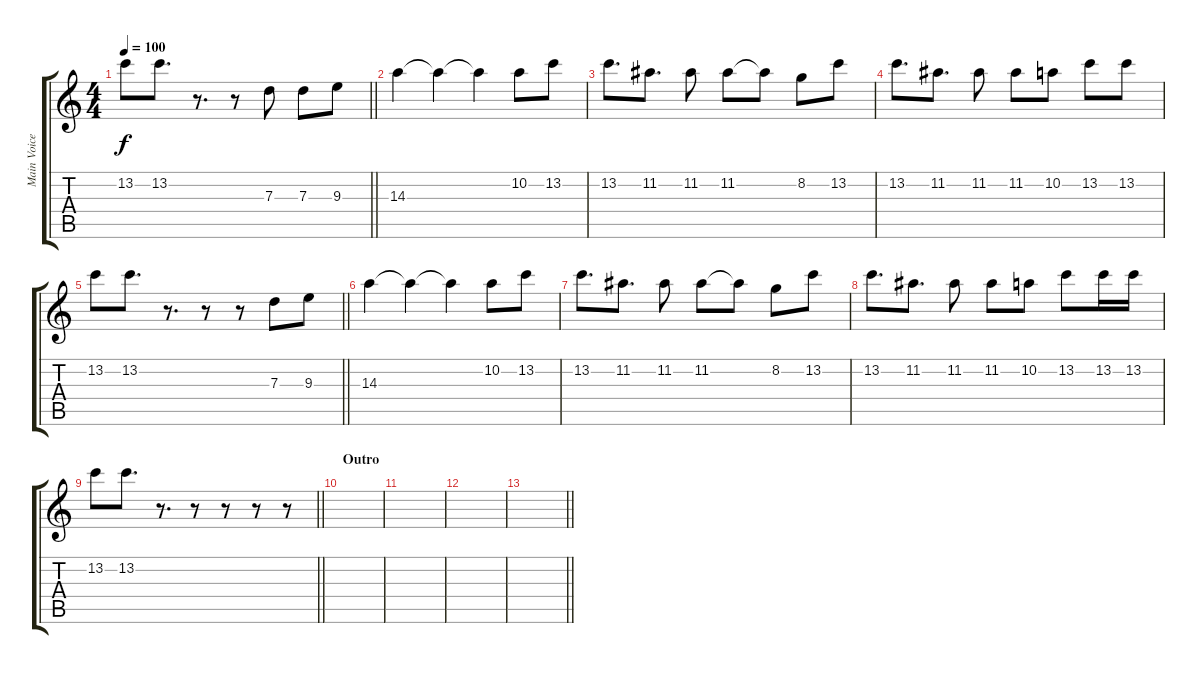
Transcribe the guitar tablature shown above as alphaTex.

\track ("Main Voice" "Main Voice") {instrument acousticguitarsteel}
\staff {score tabs}
\tuning (E4 B3 G3 D3 A2 E2) {hide}
\ts (4 4)
\tempo 100
\clef g2
\barLineRight lightlight
\ks c
13.2.8{dy f} 13.2.8{d} r.8{d} r.8 7.3.8 7.3.8 9.3.8 |
14.3.4 14.3{t}.4 14.3{t}.4 10.2.8 13.2.8 |
13.2.8{d} 11.2.8{d} 11.2.8 11.2.8 11.2{t}.8 8.2.8 13.2.8 |
13.2.8{d} 11.2.8{d} 11.2.8 11.2.8 10.2.8 13.2.8 13.2.8 |
\barLineRight lightlight
13.2.8 13.2.8{d} r.8{d} r.8 r.8 7.3.8 9.3.8 |
14.3.4 14.3{t}.4 14.3{t}.4 10.2.8 13.2.8 |
13.2.8{d} 11.2.8{d} 11.2.8 11.2.8 11.2{t}.8 8.2.8 13.2.8 |
13.2.8{d} 11.2.8{d} 11.2.8 11.2.8 10.2.8 13.2.8 13.2.16 13.2.16 |
\barLineRight lightlight
13.2.8 13.2.8{d} r.8{d} r.8 r.8 r.8 r.8 |
\section ("" "Outro")
|
|
|
\barLineRight lightlight
